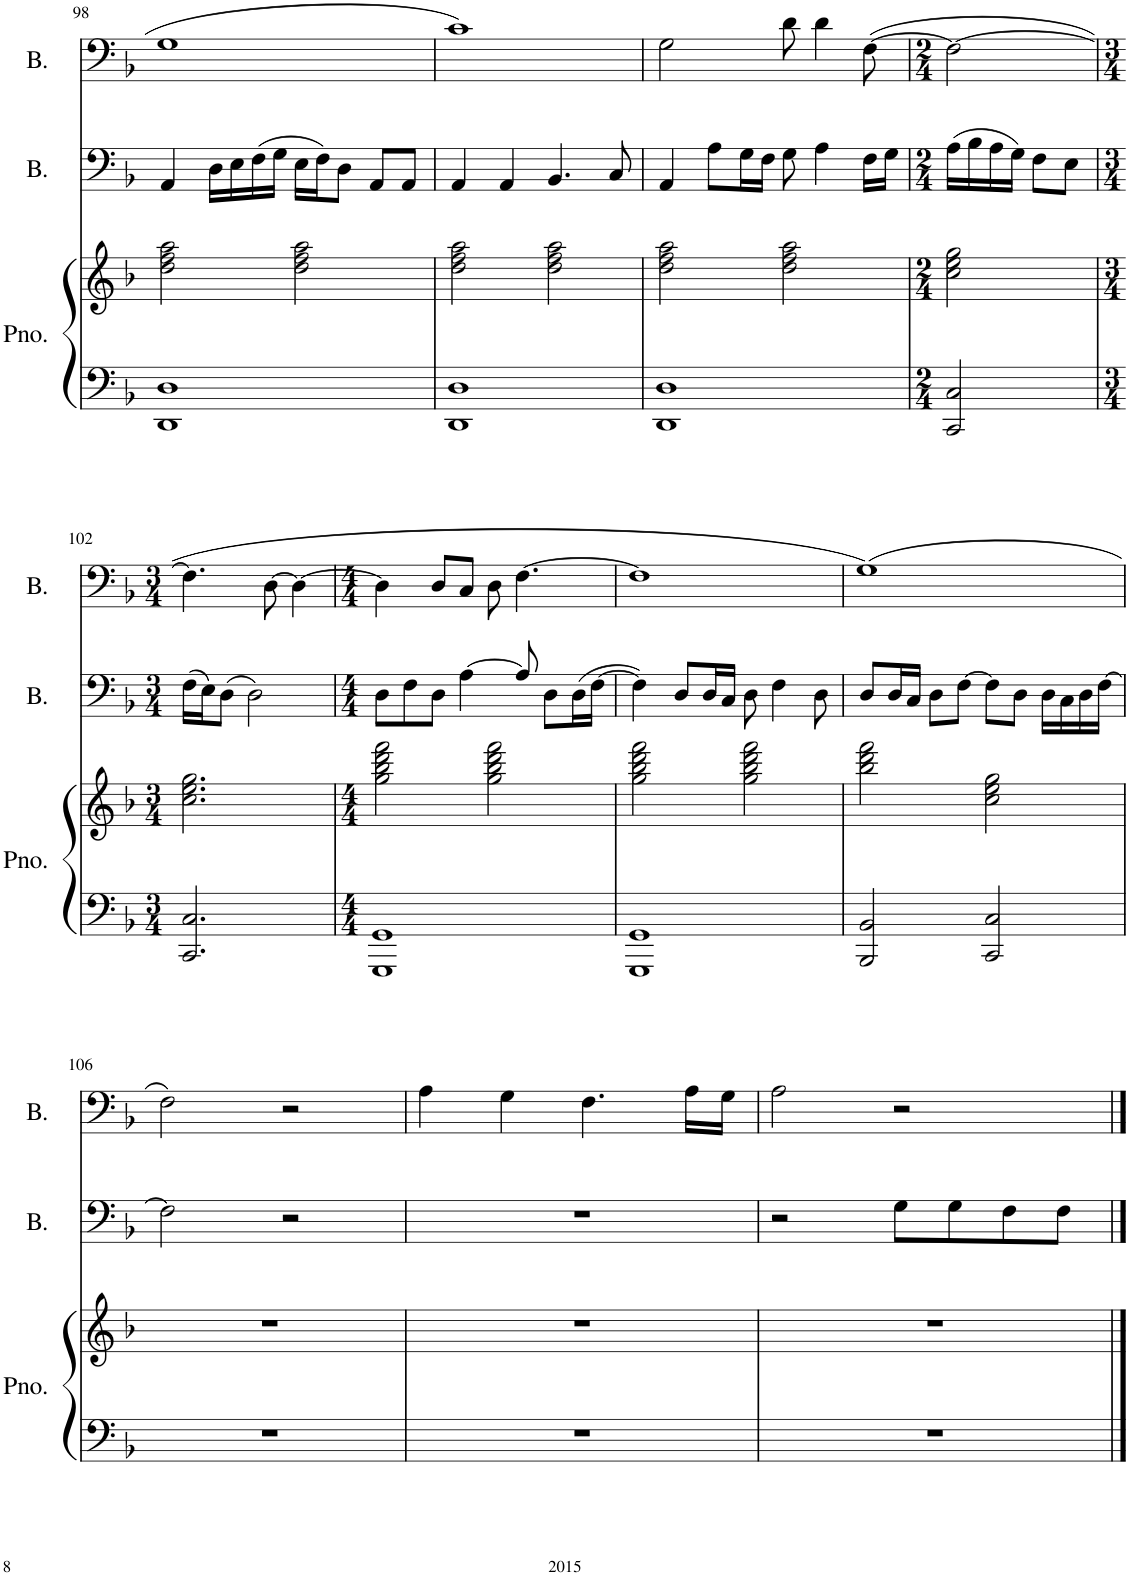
**kern	**kern	**kern	**kern
*part3	*part3	*part2	*part1
*staff4	*staff3	*staff2	*staff1
*I"Piano	*	*I"Bass	*I"Bass
*I'Pno.	*	*I'B.	*I'B.
!!LO:PB:g=z
*clefF4	*clefG2	*clefF4	*clefF4
*k[b-]	*k[b-]	*k[b-]	*k[b-]
*M4/4	*M4/4	*M4/4	*M4/4
=98	=98	=98	=98
1DD 1D	2dd\ 2ff\ 2aa\	4AA/	1G
.	.	16D\LL	.
.	.	16E\	.
.	.	(16F\	.
.	.	16G\JJ	.
.	2dd\ 2ff\ 2aa\	16E\LL	.
.	.	16F\J)	.
.	.	8D\J	.
.	.	8AA/L	.
.	.	8AA/J	.
=99	=99	=99	=99
1DD 1D	2dd\ 2ff\ 2aa\	4AA/	1c
.	.	4AA/	.
.	2dd\ 2ff\ 2aa\	4.BB-/	.
.	.	8C/	.
=100	=100	=100	=100
1DD 1D	2dd\ 2ff\ 2aa\	4AA/	2G\
.	.	8A\L	.
.	.	16G\L	.
.	.	16F\JJ	.
.	2dd\ 2ff\ 2aa\	8G\	8d\
.	.	4A\	4d\
.	.	16F\LL	([8F\
.	.	16G\JJ	.
=101	=101	=101	=101
*M2/4	*M2/4	*M2/4	*M2/4
2CC/ 2C/	2cc\ 2ee\ 2gg\	(16A\LL	2F\_
.	.	16B-\	.
.	.	16A\	.
.	.	16G\JJ)	.
.	.	8F\L	.
.	.	8E\J	.
!!LO:LB:g=z
=102	=102	=102	=102
*M3/4	*M3/4	*M3/4	*M3/4
2.CC/ 2.C/	2.cc\ 2.ee\ 2.gg\	(16F\LL	4.F\]
.	.	16E\J)	.
.	.	(8D\J	.
.	.	2D\)	.
.	.	.	[8D\
.	.	.	4D\_
=103	=103	=103	=103
*M4/4	*M4/4	*M4/4	*M4/4
1GGG 1GG	2gg\ 2bb-\ 2ddd\ 2fff\	8D\L	4D\]
.	.	8F\	.
.	.	8D\J	8D/L
.	.	[4A\	8C/J
.	2gg\ 2bb-\ 2ddd\ 2fff\	.	8D\
.	.	8A/]	[4.F\
.	.	8D\L	.
.	.	(16D\L	.
.	.	[16F\JJ	.
=104	=104	=104	=104
1GGG 1GG	2gg\ 2bb-\ 2ddd\ 2fff\	4F\])	1F]
.	.	8D/L	.
.	.	16D/L	.
.	.	16C/JJ	.
.	2gg\ 2bb-\ 2ddd\ 2fff\	8D\	.
.	.	4F\	.
.	.	8D\	.
=105	=105	=105	=105
2BBB-/ 2BB-/	2bb-\ 2ddd\ 2fff\	8D/L	(1G)
.	.	16D/L	.
.	.	16C/JJ	.
.	.	8D\L	.
.	.	[8F\J	.
2CC/ 2C/	2cc\ 2ee\ 2gg\	8F\L]	.
.	.	8D\J	.
.	.	16D\LL	.
.	.	16C\	.
.	.	16D\	.
.	.	[16F\JJ	.
!!LO:LB:g=z
=106	=106	=106	=106
1r	1r	2F\]	2F\)
.	.	2r	2r
=107	=107	=107	=107
1r	1r	1r	4A\
.	.	.	4G\
.	.	.	4.F\
.	.	.	16A\LL
.	.	.	16G\JJ
=108	=108	=108	=108
1r	1r	2r	2A\
.	.	8G\L	2r
.	.	8G\	.
.	.	8F\	.
.	.	8F\J	.
==	==	==	==
*-	*-	*-	*-
